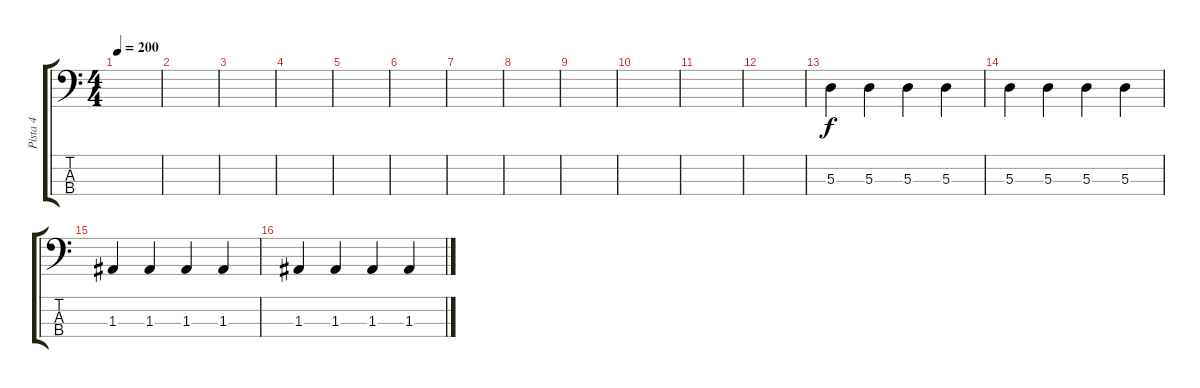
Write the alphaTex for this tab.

\track ("Pista 4" "Pista 4") {instrument electricbassfinger}
\staff {score tabs}
\tuning (G2 D2 A1 E1) {hide}
\ts (4 4)
\tempo 200
\clef f4
\ks c
|
|
|
|
|
|
|
|
|
|
|
|
5.3.4 5.3.4 5.3.4 5.3.4 |
5.3.4 5.3.4 5.3.4 5.3.4 |
1.3.4 1.3.4 1.3.4 1.3.4 |
1.3.4 1.3.4 1.3.4 1.3.4
